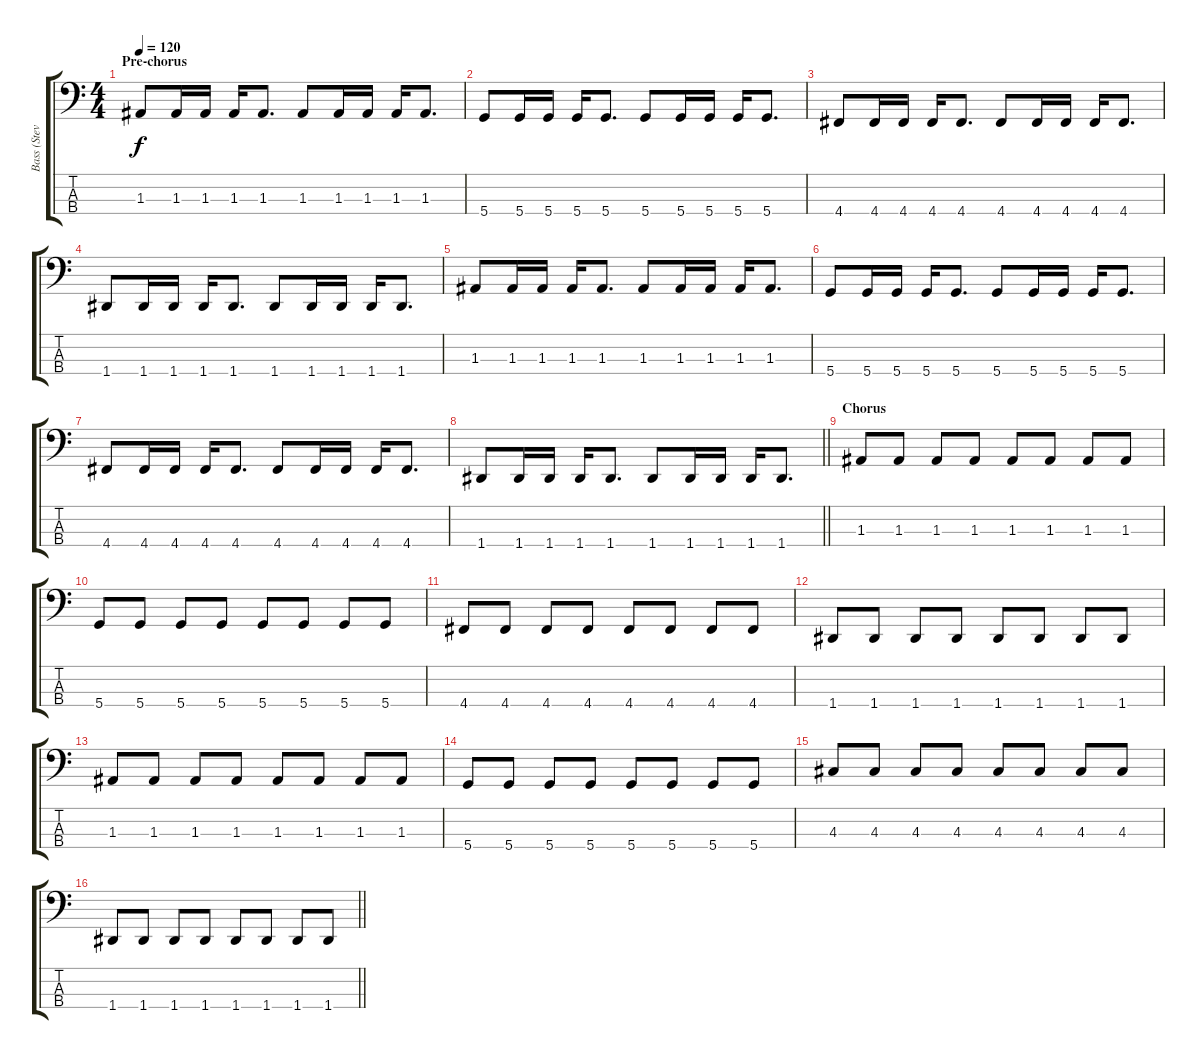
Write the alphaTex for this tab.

\track ("Bass (Steve)" "Bass (Stev") {instrument electricbassfinger}
\staff {score tabs}
\tuning (G2 D2 A1 D1) {hide}
\ts (4 4)
\section ("" "Pre-chorus")
\tempo 120
\clef f4
\ks c
1.3.8{dy f} 1.3.16 1.3.16 1.3.16 1.3.8{d} 1.3.8 1.3.16 1.3.16 1.3.16 1.3.8{d} |
5.4.8 5.4.16 5.4.16 5.4.16 5.4.8{d} 5.4.8 5.4.16 5.4.16 5.4.16 5.4.8{d} |
4.4.8 4.4.16 4.4.16 4.4.16 4.4.8{d} 4.4.8 4.4.16 4.4.16 4.4.16 4.4.8{d} |
1.4.8 1.4.16 1.4.16 1.4.16 1.4.8{d} 1.4.8 1.4.16 1.4.16 1.4.16 1.4.8{d} |
1.3.8 1.3.16 1.3.16 1.3.16 1.3.8{d} 1.3.8 1.3.16 1.3.16 1.3.16 1.3.8{d} |
5.4.8 5.4.16 5.4.16 5.4.16 5.4.8{d} 5.4.8 5.4.16 5.4.16 5.4.16 5.4.8{d} |
4.4.8 4.4.16 4.4.16 4.4.16 4.4.8{d} 4.4.8 4.4.16 4.4.16 4.4.16 4.4.8{d} |
\barLineRight lightlight
1.4.8 1.4.16 1.4.16 1.4.16 1.4.8{d} 1.4.8 1.4.16 1.4.16 1.4.16 1.4.8{d} |
\section ("" "Chorus")
1.3.8 1.3.8 1.3.8 1.3.8 1.3.8 1.3.8 1.3.8 1.3.8 |
5.4.8 5.4.8 5.4.8 5.4.8 5.4.8 5.4.8 5.4.8 5.4.8 |
4.4.8 4.4.8 4.4.8 4.4.8 4.4.8 4.4.8 4.4.8 4.4.8 |
1.4.8 1.4.8 1.4.8 1.4.8 1.4.8 1.4.8 1.4.8 1.4.8 |
1.3.8 1.3.8 1.3.8 1.3.8 1.3.8 1.3.8 1.3.8 1.3.8 |
5.4.8 5.4.8 5.4.8 5.4.8 5.4.8 5.4.8 5.4.8 5.4.8 |
4.3.8 4.3.8 4.3.8 4.3.8 4.3.8 4.3.8 4.3.8 4.3.8 |
\barLineRight lightlight
1.4.8 1.4.8 1.4.8 1.4.8 1.4.8 1.4.8 1.4.8 1.4.8
